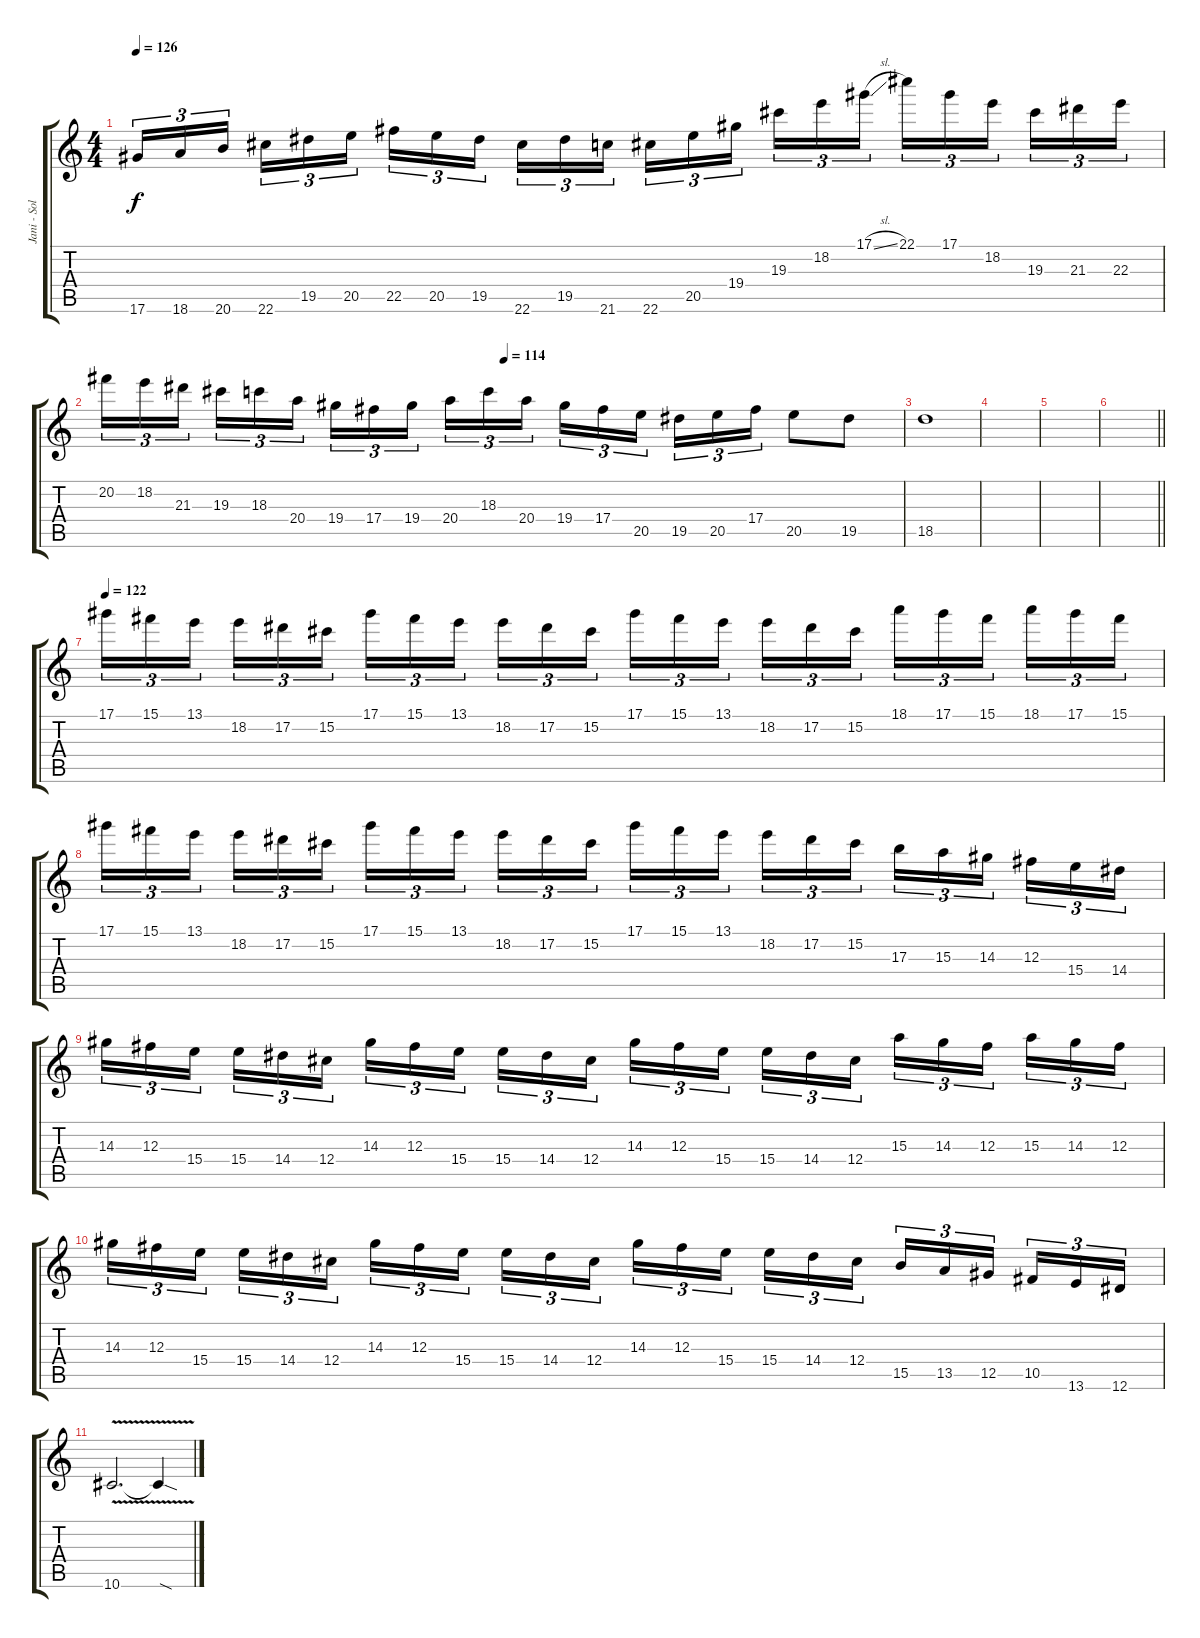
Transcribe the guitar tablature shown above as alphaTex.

\track ("Jani - Solo" "Jani - Sol") {instrument distortionguitar}
\staff {score tabs}
\tuning (Eb4 Bb3 Gb3 Db3 Ab2 Eb2) {hide}
\ts (4 4)
\tempo 126
\clef g2
\ks c
17.6.16{tu (3 2) dy f} 18.6.16{tu (3 2)} 20.6.16{tu (3 2) beam splitsecondary} 22.6.16{tu (3 2)} 19.5.16{tu (3 2)} 20.5.16{tu (3 2)} 22.5.16{tu (3 2)} 20.5.16{tu (3 2)} 19.5.16{tu (3 2) beam splitsecondary} 22.6.16{tu (3 2)} 19.5.16{tu (3 2)} 21.6.16{tu (3 2)} 22.6.16{tu (3 2)} 20.5.16{tu (3 2)} 19.4.16{tu (3 2) beam splitsecondary} 19.3.16{tu (3 2)} 18.2.16{tu (3 2)} 17.1{sl}.16{tu (3 2)} 22.1.16{tu (3 2)} 17.1.16{tu (3 2)} 18.2.16{tu (3 2) beam splitsecondary} 19.3.16{tu (3 2)} 21.3.16{tu (3 2)} 22.3.16{tu (3 2)} |
\tempo (114 0.5)
20.2.16{tu (3 2)} 18.2.16{tu (3 2)} 21.3.16{tu (3 2) beam splitsecondary} 19.3.16{tu (3 2)} 18.3.16{tu (3 2)} 20.4.16{tu (3 2)} 19.4.16{tu (3 2)} 17.4.16{tu (3 2)} 19.4.16{tu (3 2) beam splitsecondary} 20.4.16{tu (3 2)} 18.3.16{tu (3 2)} 20.4.16{tu (3 2)} 19.4.16{tu (3 2)} 17.4.16{tu (3 2)} 20.5.16{tu (3 2) beam splitsecondary} 19.5.16{tu (3 2)} 20.5.16{tu (3 2)} 17.4.16{tu (3 2)} 20.5.8 19.5.8 |
18.5.1 |
|
|
\barLineRight lightlight
|
\tempo 122
17.1.16{tu (3 2)} 15.1.16{tu (3 2)} 13.1.16{tu (3 2) beam splitsecondary} 18.2.16{tu (3 2)} 17.2.16{tu (3 2)} 15.2.16{tu (3 2)} 17.1.16{tu (3 2)} 15.1.16{tu (3 2)} 13.1.16{tu (3 2) beam splitsecondary} 18.2.16{tu (3 2)} 17.2.16{tu (3 2)} 15.2.16{tu (3 2)} 17.1.16{tu (3 2)} 15.1.16{tu (3 2)} 13.1.16{tu (3 2) beam splitsecondary} 18.2.16{tu (3 2)} 17.2.16{tu (3 2)} 15.2.16{tu (3 2)} 18.1.16{tu (3 2)} 17.1.16{tu (3 2)} 15.1.16{tu (3 2) beam splitsecondary} 18.1.16{tu (3 2)} 17.1.16{tu (3 2)} 15.1.16{tu (3 2)} |
17.1.16{tu (3 2)} 15.1.16{tu (3 2)} 13.1.16{tu (3 2) beam splitsecondary} 18.2.16{tu (3 2)} 17.2.16{tu (3 2)} 15.2.16{tu (3 2)} 17.1.16{tu (3 2)} 15.1.16{tu (3 2)} 13.1.16{tu (3 2) beam splitsecondary} 18.2.16{tu (3 2)} 17.2.16{tu (3 2)} 15.2.16{tu (3 2)} 17.1.16{tu (3 2)} 15.1.16{tu (3 2)} 13.1.16{tu (3 2) beam splitsecondary} 18.2.16{tu (3 2)} 17.2.16{tu (3 2)} 15.2.16{tu (3 2)} 17.3.16{tu (3 2)} 15.3.16{tu (3 2)} 14.3.16{tu (3 2) beam splitsecondary} 12.3.16{tu (3 2)} 15.4.16{tu (3 2)} 14.4.16{tu (3 2)} |
14.3.16{tu (3 2)} 12.3.16{tu (3 2)} 15.4.16{tu (3 2) beam splitsecondary} 15.4.16{tu (3 2)} 14.4.16{tu (3 2)} 12.4.16{tu (3 2)} 14.3.16{tu (3 2)} 12.3.16{tu (3 2)} 15.4.16{tu (3 2) beam splitsecondary} 15.4.16{tu (3 2)} 14.4.16{tu (3 2)} 12.4.16{tu (3 2)} 14.3.16{tu (3 2)} 12.3.16{tu (3 2)} 15.4.16{tu (3 2) beam splitsecondary} 15.4.16{tu (3 2)} 14.4.16{tu (3 2)} 12.4.16{tu (3 2)} 15.3.16{tu (3 2)} 14.3.16{tu (3 2)} 12.3.16{tu (3 2) beam splitsecondary} 15.3.16{tu (3 2)} 14.3.16{tu (3 2)} 12.3.16{tu (3 2)} |
14.3.16{tu (3 2)} 12.3.16{tu (3 2)} 15.4.16{tu (3 2) beam splitsecondary} 15.4.16{tu (3 2)} 14.4.16{tu (3 2)} 12.4.16{tu (3 2)} 14.3.16{tu (3 2)} 12.3.16{tu (3 2)} 15.4.16{tu (3 2) beam splitsecondary} 15.4.16{tu (3 2)} 14.4.16{tu (3 2)} 12.4.16{tu (3 2)} 14.3.16{tu (3 2)} 12.3.16{tu (3 2)} 15.4.16{tu (3 2) beam splitsecondary} 15.4.16{tu (3 2)} 14.4.16{tu (3 2)} 12.4.16{tu (3 2)} 15.5.16{tu (3 2)} 13.5.16{tu (3 2)} 12.5.16{tu (3 2) beam splitsecondary} 10.5.16{tu (3 2)} 13.6.16{tu (3 2)} 12.6.16{tu (3 2)} |
10.6{v}.2{d} 10.6{sod t}.4
